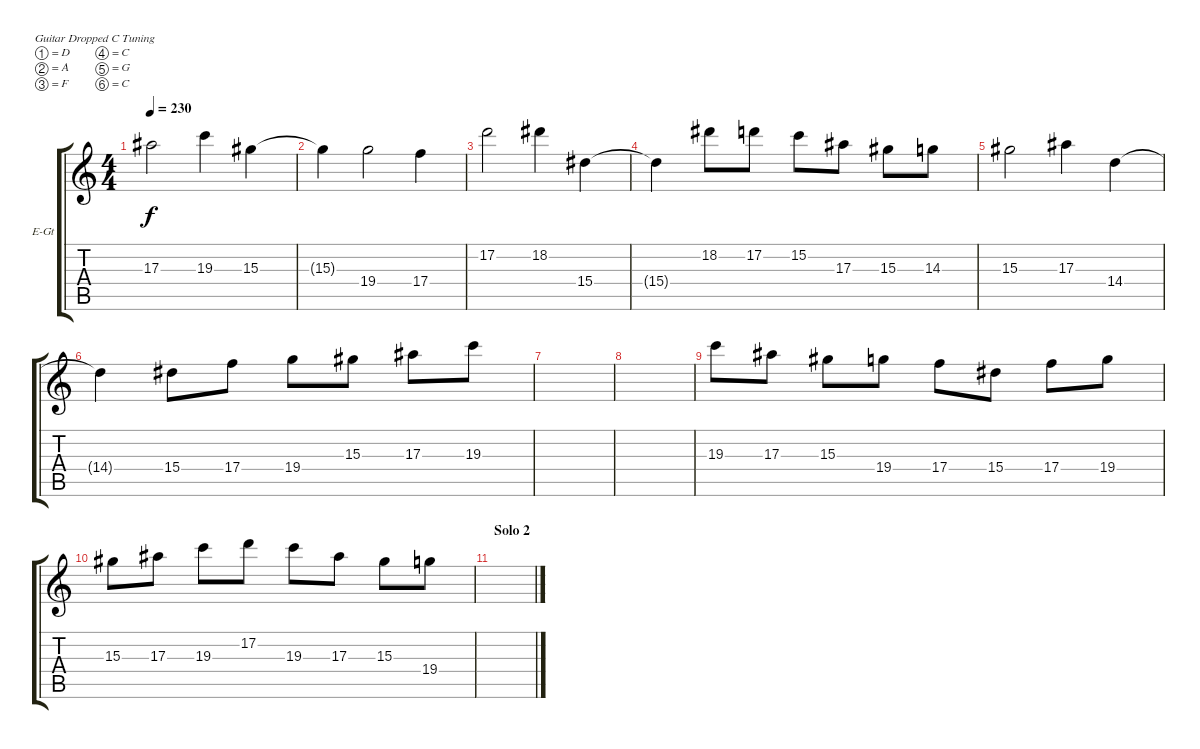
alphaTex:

\defaultSystemsLayout 4
\bracketExtendMode groupsimilarinstruments
\firstSystemTrackNameOrientation horizontal
\otherSystemsTrackNameOrientation horizontal
\track ("Electric Guitar" "E-Gt") {instrument distortionguitar}
\staff {score tabs}
\tuning (D4 A3 F3 C3 G2 C2)
\ts (4 4)
\tempo 230
\clef g2
\ks c
17.3.2{dy f} 19.3.4 15.3.4 |
15.3{t}.4 19.4.2 17.4.4 |
17.2.2 18.2.4 15.4.4 |
15.4{t}.4 18.2.8 17.2.8 15.2.8 17.3.8 15.3.8 14.3.8 |
15.3.2 17.3.4 14.4.4 |
14.4{t}.4 15.4.8 17.4.8 19.4.8 15.3.8 17.3.8 19.3.8 |
|
|
19.3.8 17.3.8 15.3.8 19.4.8 17.4.8 15.4.8 17.4.8 19.4.8 |
15.3.8 17.3.8 19.3.8 17.2.8 19.3.8 17.3.8 15.3.8 19.4.8 |
\section ("" "Solo 2")
